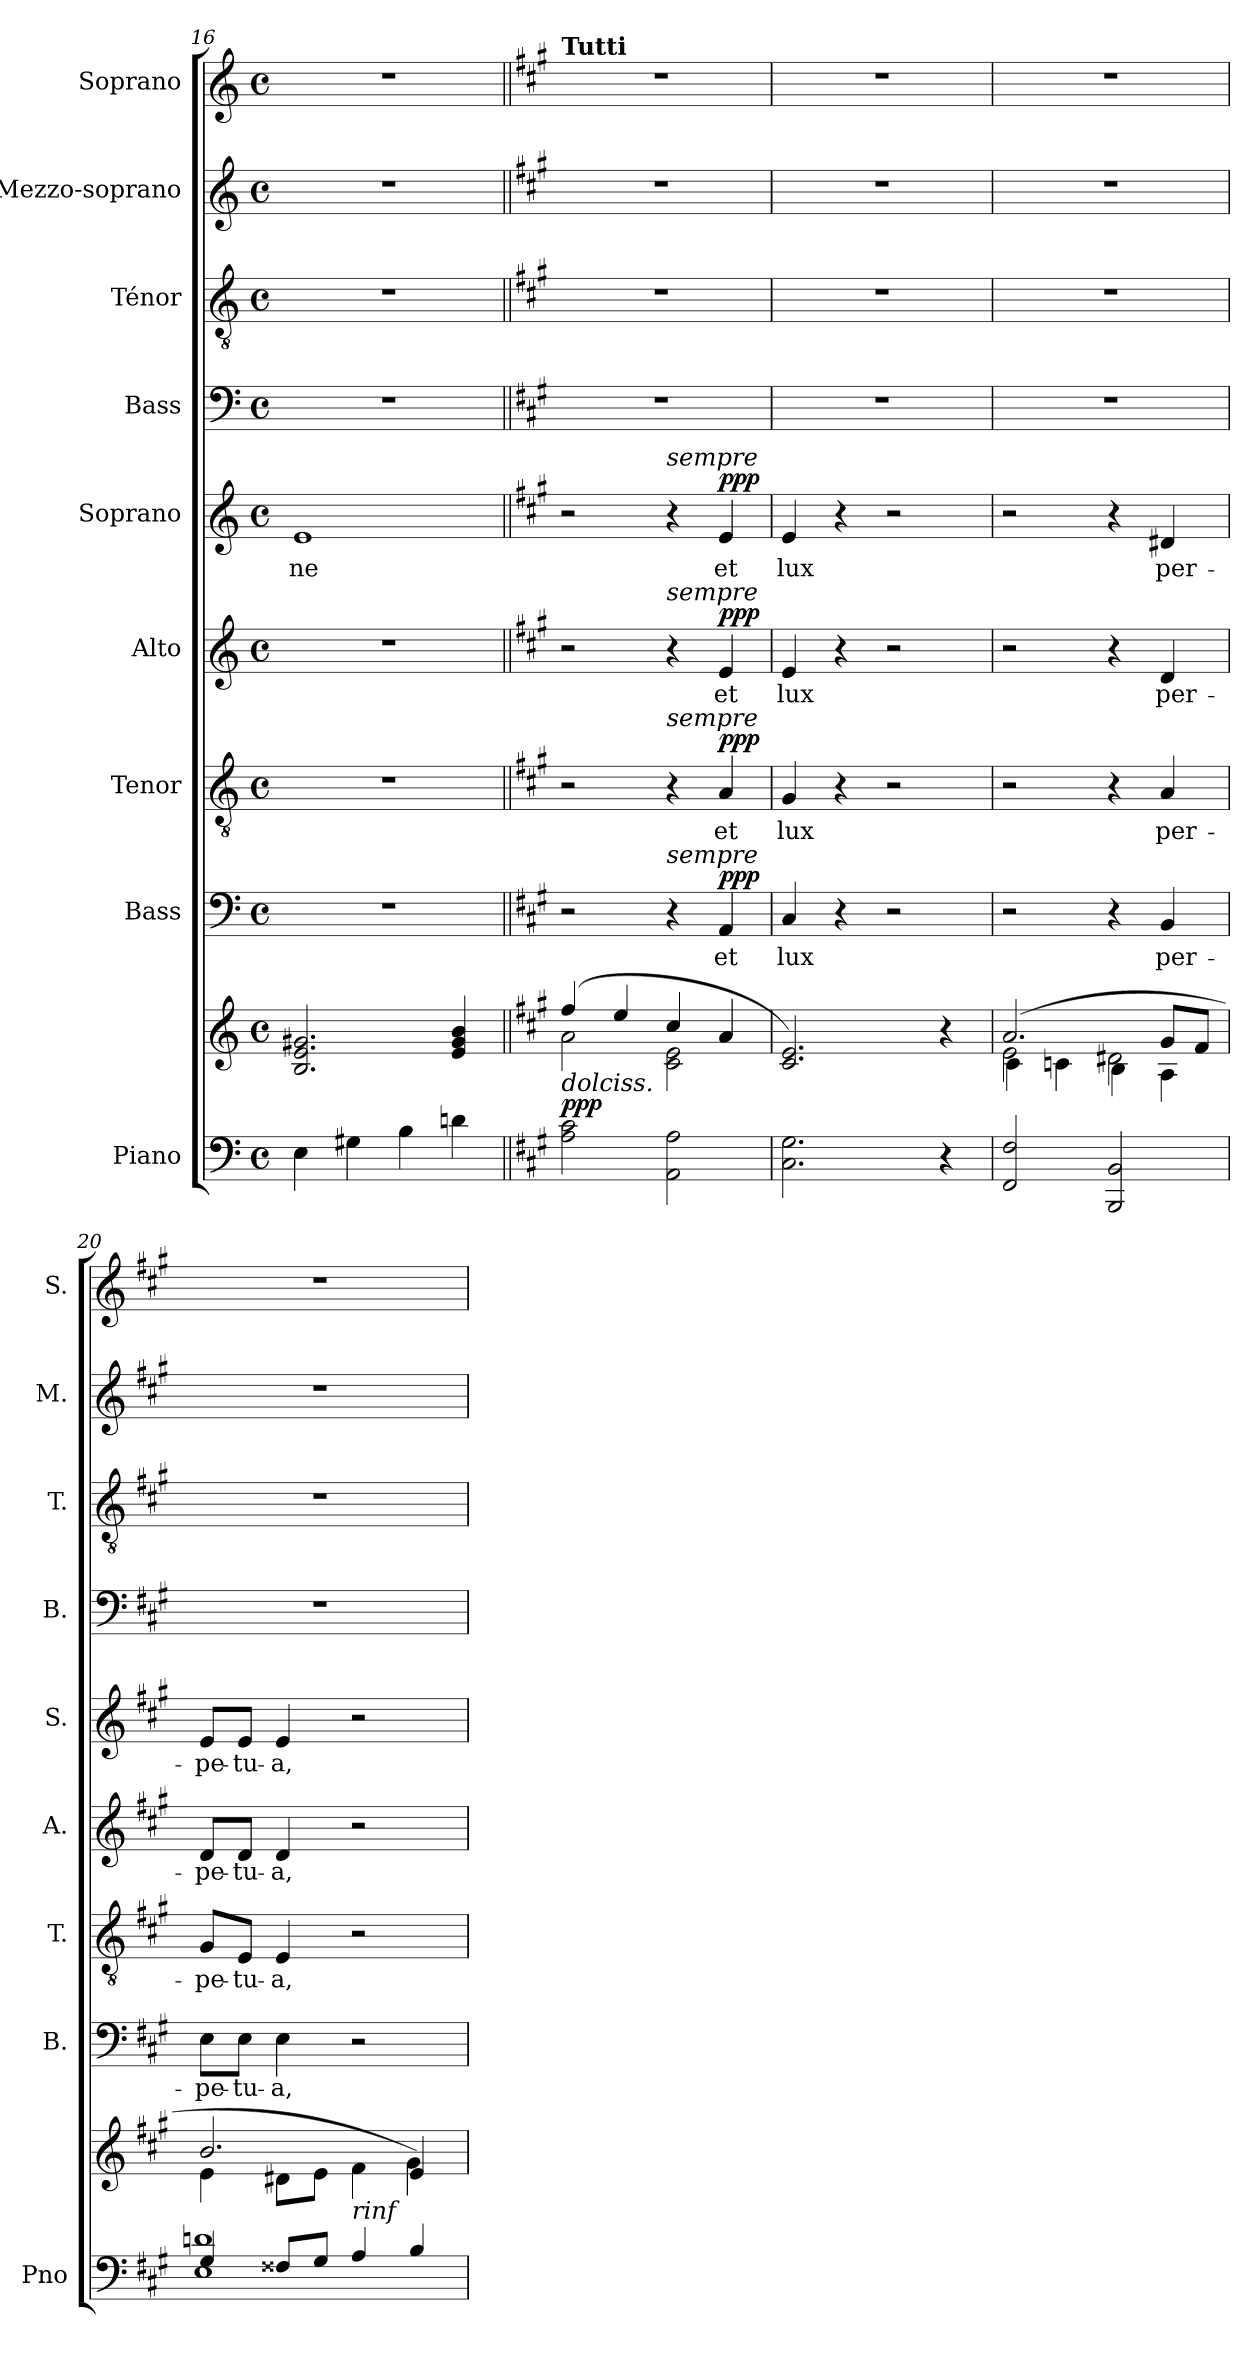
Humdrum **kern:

**kern	**kern	**dynam	**kern	**text	**dynam	**kern	**text	**dynam	**kern	**text	**dynam	**kern	**text	**dynam	**kern	**kern	**kern	**kern
*part9	*part9	*part9	*part8	*part8	*part8	*part7	*part7	*part7	*part6	*part6	*part6	*part5	*part5	*part5	*part4	*part3	*part2	*part1
*staff10	*staff9	*staff9/10	*staff8	*staff8	*staff8	*staff7	*staff7	*staff7	*staff6	*staff6	*staff6	*staff5	*staff5	*staff5	*staff4	*staff3	*staff2	*staff1
*I"Piano	*	*	*I"Bass	*	*	*I"Tenor	*	*	*I"Alto	*	*	*I"Soprano	*	*	*I"Bass	*I"Ténor	*I"Mezzo-soprano	*I"Soprano
*I'Pno	*	*	*I'B.	*	*	*I'T.	*	*	*I'A.	*	*	*I'S.	*	*	*I'B.	*I'T.	*I'M.	*I'S.
*clefF4	*clefG2	*	*clefF4	*	*	*clefGv2	*	*	*clefG2	*	*	*clefG2	*	*	*clefF4	*clefGv2	*clefG2	*clefG2
*	*	*	*	*	*	*	*	*	*ITrd2c3	*	*	*	*	*	*	*	*	*
*k[]	*k[]	*	*k[]	*	*	*k[]	*	*	*k[f#c#g#]	*	*	*k[]	*	*	*k[]	*k[]	*k[]	*k[]
*M4/4	*M4/4	*	*M4/4	*	*	*M4/4	*	*	*M4/4	*	*	*M4/4	*	*	*M4/4	*M4/4	*M4/4	*M4/4
*met(c)	*met(c)	*	*met(c)	*	*	*met(c)	*	*	*met(c)	*	*	*met(c)	*	*	*met(c)	*met(c)	*met(c)	*met(c)
=16	=16	=16	=16	=16	=16	=16	=16	=16	=16	=16	=16	=16	=16	=16	=16	=16	=16	=16
!	!	!	!	!	!	!	!	!	!	!	!	!	!LO:LY:b	!	!	!	!	!
4E\	2.B/ 2.e/ 2.g#X/	.	1r	.	.	1r	.	.	1r	.	.	1e	-ne	.	1r	1r	1r	1r
4G#X\	.	.	.	.	.	.	.	.	.	.	.	.	.	.	.	.	.	.
4B\	.	.	.	.	.	.	.	.	.	.	.	.	.	.	.	.	.	.
4dn\	4e/ 4g#/ 4b/	.	.	.	.	.	.	.	.	.	.	.	.	.	.	.	.	.
=17||	=17||	=17||	=17||	=17||	=17||	=17||	=17||	=17||	=17||	=17||	=17||	=17||	=17||	=17||	=17||	=17||	=17||	=17||
*k[f#c#g#]	*k[f#c#g#]	*	*k[f#c#g#]	*	*	*k[f#c#g#]	*	*	*k[f#c#g#d#a#e#]	*	*	*k[f#c#g#]	*	*	*k[f#c#g#]	*k[f#c#g#]	*k[f#c#g#]	*k[f#c#g#]
*	*^	*	*	*	*	*	*	*	*	*	*	*	*	*	*	*	*	*
!	!	!	!	!	!	!	!	!	!	!	!	!	!	!	!	!	!	!	!LO:TX:a:B:t=Tutti
!LO:TX:a:i:t=dolciss.	!	!	!	!	!	!	!	!	!	!	!	!	!	!	!	!	!	!	!
!	!	!	!LO:DY:a=2	!	!	!	!	!	!	!	!	!	!	!	!	!	!	!	!
2A\ 2c#\	(4ff#/	2a\	ppp	2r	.	.	2r	.	.	2r	.	.	2r	.	.	1r	1r	1r	1r
.	4ee/	.	.	.	.	.	.	.	.	.	.	.	.	.	.	.	.	.	.
!	!	!	!	!	!	!	!	!	!	!	!	!	!LO:TX:a:i:t=sempre	!	!	!	!	!	!
!	!	!	!	!	!	!	!	!	!	!LO:TX:a:i:t=sempre	!	!	!	!	!	!	!	!	!
!	!	!	!	!	!	!	!LO:TX:a:i:t=sempre	!	!	!	!	!	!	!	!	!	!	!	!
!	!	!	!	!LO:TX:a:i:t=sempre	!	!	!	!	!	!	!	!	!	!	!	!	!	!	!
2AA\ 2A\	4cc#/	2c#\ 2e\	.	4r	.	.	4r	.	.	4r	.	.	4r	.	.	.	.	.	.
!	!	!	!	!	!LO:LY:b	!LO:DY:a	!	!LO:LY:b	!LO:DY:a	!	!LO:LY:b	!LO:DY:a	!	!LO:LY:b	!LO:DY:a	!	!	!	!
.	4a/	.	.	4AA/	et	ppp	4A/	et	ppp	4c#i/	et	ppp	4e/	et	ppp	.	.	.	.
*	*v	*v	*	*	*	*	*	*	*	*	*	*	*	*	*	*	*	*	*
=18	=18	=18	=18	=18	=18	=18	=18	=18	=18	=18	=18	=18	=18	=18	=18	=18	=18	=18
!	!	!	!	!LO:LY:b	!	!	!LO:LY:b	!	!	!LO:LY:b	!	!	!LO:LY:b	!	!	!	!	!
2.C#\ 2.G#\	2.c#/ 2.e/)	.	4C#/	lux	.	4G#/	lux	.	4c#i/	lux	.	4e/	lux	.	1r	1r	1r	1r
.	.	.	4r	.	.	4r	.	.	4r	.	.	4r	.	.	.	.	.	.
.	.	.	2r	.	.	2r	.	.	2r	.	.	2r	.	.	.	.	.	.
4r	4r	.	.	.	.	.	.	.	.	.	.	.	.	.	.	.	.	.
=19	=19	=19	=19	=19	=19	=19	=19	=19	=19	=19	=19	=19	=19	=19	=19	=19	=19	=19
*	*^	*	*	*	*	*	*	*	*	*	*	*	*	*	*	*	*	*
*	*	*^	*	*	*	*	*	*	*	*	*	*	*	*	*	*	*	*	*
2FF#/ 2F#/	(2.a/	2e\	4c#\	.	2r	.	.	2r	.	.	2r	.	.	2r	.	.	1r	1r	1r	1r
.	.	.	4cn\	.	.	.	.	.	.	.	.	.	.	.	.	.	.	.	.	.
2BBB/ 2BB/	.	2d#X\	4B\	.	4r	.	.	4r	.	.	4r	.	.	4r	.	.	.	.	.	.
!	!	!	!	!	!	!LO:LY:b	!	!	!LO:LY:b	!	!	!LO:LY:b	!	!	!LO:LY:b	!	!	!	!	!
.	8g#/L	.	4A\	.	4BB/	per-	.	4A/	per-	.	4Bi/	per-	.	4d#X/	per-	.	.	.	.	.
.	8f#/J	.	.	.	.	.	.	.	.	.	.	.	.	.	.	.	.	.	.	.
*	*	*v	*v	*	*	*	*	*	*	*	*	*	*	*	*	*	*	*	*	*
=20	=20	=20	=20	=20	=20	=20	=20	=20	=20	=20	=20	=20	=20	=20	=20	=20	=20	=20	=20
*^	*	*	*	*	*	*	*	*	*	*	*	*	*	*	*	*	*	*	*
!	!	!	!	!	!	!LO:LY:b	!	!	!LO:LY:b	!	!	!LO:LY:b	!	!	!LO:LY:b	!	!	!	!	!
4G#/	1E 1dn	2.b/	4e\	.	8E\L	-pe-	.	8G#/L	-pe-	.	8Bi/L	-pe-	.	8e/L	-pe-	.	1r	1r	1r	1r
!	!	!	!	!	!	!LO:LY:b	!	!	!LO:LY:b	!	!	!LO:LY:b	!	!	!LO:LY:b	!	!	!	!	!
.	.	.	.	.	8E\J	-tu-	.	8E/J	-tu-	.	8Bi/J	-tu-	.	8e/J	-tu-	.	.	.	.	.
!	!	!	!	!	!	!LO:LY:b	!	!	!LO:LY:b	!	!	!LO:LY:b	!	!	!LO:LY:b	!	!	!	!	!
8F##X/L	.	.	8d#X\L	.	4E\	-a,	.	4E/	-a,	.	4Bi/	-a,	.	4e/	-a,	.	.	.	.	.
8G#/J	.	.	8e\J	.	.	.	.	.	.	.	.	.	.	.	.	.	.	.	.	.
!LO:TX:a:i:t=rinf	!	!	!	!	!	!	!	!	!	!	!	!	!	!	!	!	!	!	!	!
4A/	.	.	4f#\	.	2r	.	.	2r	.	.	2r	.	.	2r	.	.	.	.	.	.
4B/	.	4e/)	4g#\	.	.	.	.	.	.	.	.	.	.	.	.	.	.	.	.	.
*v	*v	*	*	*	*	*	*	*	*	*	*	*	*	*	*	*	*	*	*	*
*	*v	*v	*	*	*	*	*	*	*	*	*	*	*	*	*	*	*	*	*
=	=	=	=	=	=	=	=	=	=	=	=	=	=	=	=	=	=	=
*-	*-	*-	*-	*-	*-	*-	*-	*-	*-	*-	*-	*-	*-	*-	*-	*-	*-	*-
